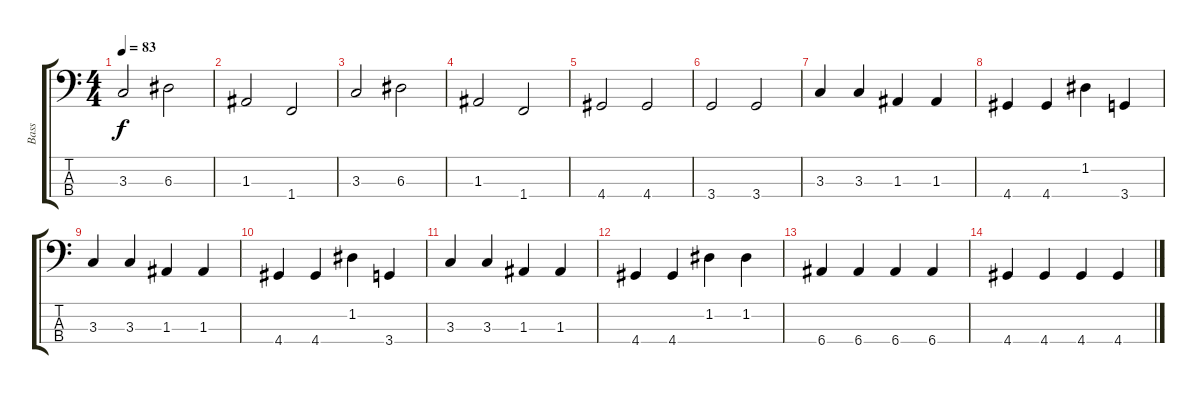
\track ("Bass" "Bass") {instrument electricbassfinger}
\staff {score tabs}
\tuning (G2 D2 A1 E1) {hide}
\ts (4 4)
\tempo 83
\clef f4
\ks c
3.3.2{dy f} 6.3.2 |
1.3.2 1.4.2 |
3.3.2 6.3.2 |
1.3.2 1.4.2 |
4.4.2 4.4.2 |
3.4.2 3.4.2 |
3.3.4 3.3.4 1.3.4 1.3.4 |
4.4.4 4.4.4 1.2.4 3.4.4 |
3.3.4 3.3.4 1.3.4 1.3.4 |
4.4.4 4.4.4 1.2.4 3.4.4 |
3.3.4 3.3.4 1.3.4 1.3.4 |
4.4.4 4.4.4 1.2.4 1.2.4 |
6.4.4 6.4.4 6.4.4 6.4.4 |
4.4.4 4.4.4 4.4.4 4.4.4
